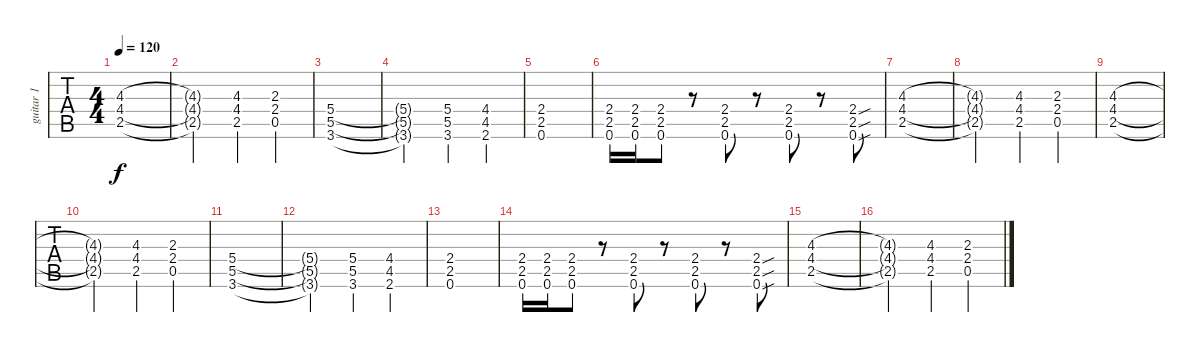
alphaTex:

\track ("guitar 1" "guitar 1") {instrument distortionguitar}
\staff {tabs}
\tuning (D4 A3 F3 C3 G2 D2) {hide}
\ts (4 4)
\tempo 120
\clef g2
\ks eminor
(4.3 4.4 2.5).1{dy f} |
(4.3{t} 4.4{t} 2.5{t}).2 (4.3 4.4 2.5).4 (2.3 2.4 0.5).4 |
(5.4 5.5 3.6).1 |
(5.4{t} 5.5{t} 3.6{t}).2 (5.4 5.5 3.6).4 (4.4 4.5 2.6).4 |
(2.4 2.5 0.6).1 |
(2.4 2.5 0.6).16 (2.4 2.5 0.6).16 (2.4 2.5 0.6).8 r.8 (2.4 2.5 0.6).8 r.8 (2.4 2.5 0.6).8 r.8 (2.4{sou} 2.5{sou} 0.6{sou}).8 |
(4.3 4.4 2.5).1 |
(4.3{t} 4.4{t} 2.5{t}).2 (4.3 4.4 2.5).4 (2.3 2.4 0.5).4 |
(4.3 4.4 2.5).1 |
(4.3{t} 4.4{t} 2.5{t}).2 (4.3 4.4 2.5).4 (2.3 2.4 0.5).4 |
(5.4 5.5 3.6).1 |
(5.4{t} 5.5{t} 3.6{t}).2 (5.4 5.5 3.6).4 (4.4 4.5 2.6).4 |
(2.4 2.5 0.6).1 |
(2.4 2.5 0.6).16 (2.4 2.5 0.6).16 (2.4 2.5 0.6).8 r.8 (2.4 2.5 0.6).8 r.8 (2.4 2.5 0.6).8 r.8 (2.4{sou} 2.5{sou} 0.6{sou}).8 |
(4.3 4.4 2.5).1 |
(4.3{t} 4.4{t} 2.5{t}).2 (4.3 4.4 2.5).4 (2.3 2.4 0.5).4
